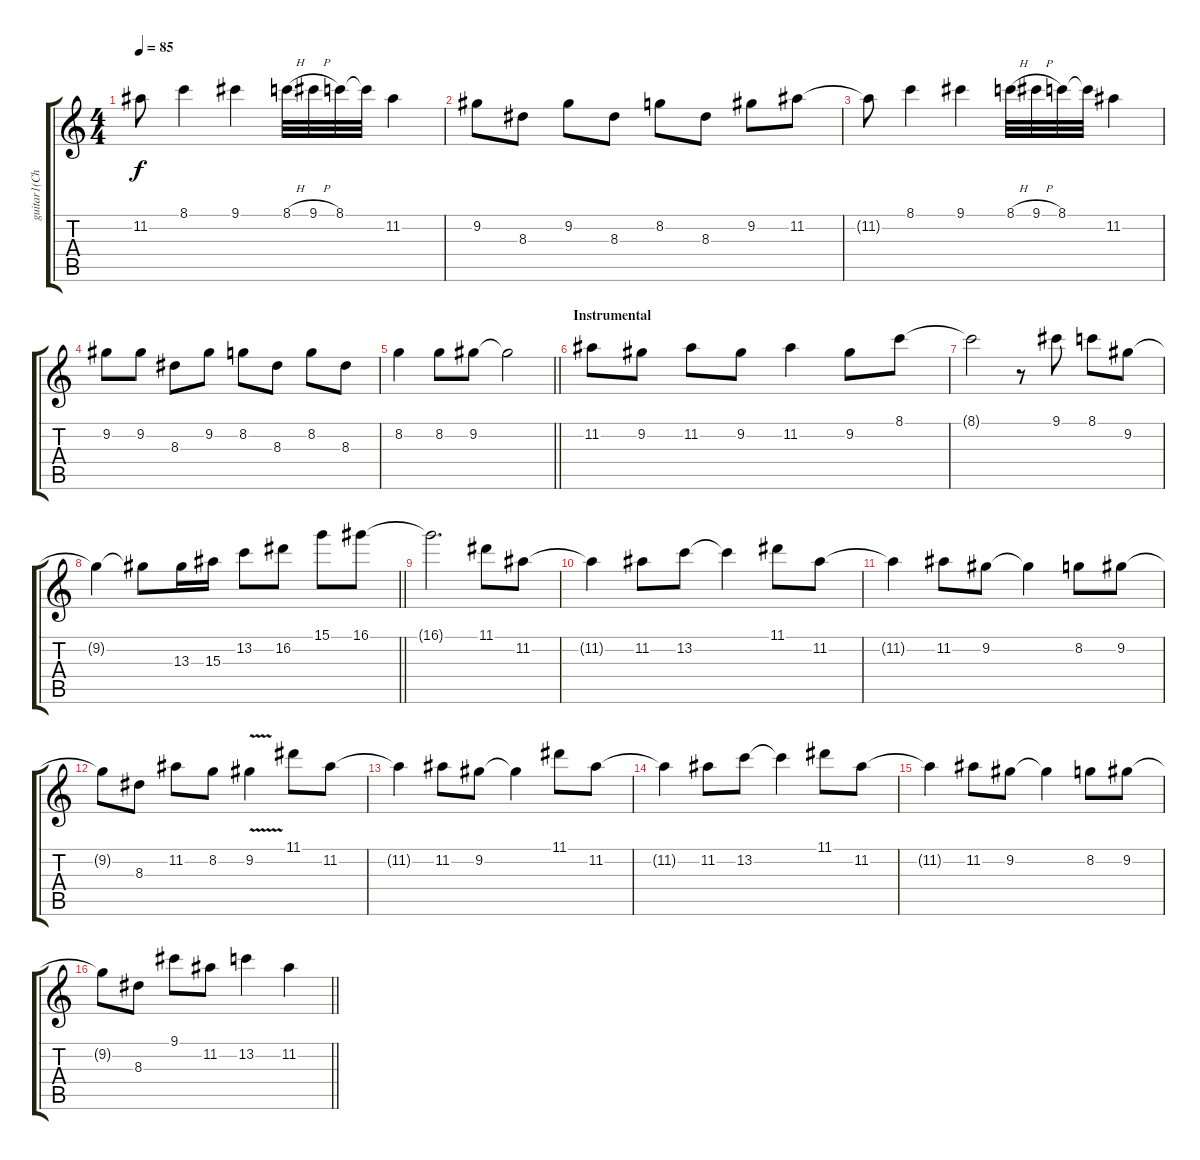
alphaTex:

\track ("guitar1(Chorus Effect)" "guitar1(Ch") {instrument acousticguitarsteel}
\staff {score tabs}
\tuning (E4 B3 G3 D3 A2 E2) {hide}
\ts (4 4)
\tempo 85
\clef g2
\ks c
11.2{t}.8{dy f} 8.1.4 9.1.4 8.1{h}.32 9.1{h}.32 8.1.32 8.1{t}.32 11.2.4 |
9.2.8 8.3.8 9.2.8 8.3.8 8.2.8 8.3.8 9.2.8 11.2.8 |
11.2{t}.8 8.1.4 9.1.4 8.1{h}.32 9.1{h}.32 8.1.32 8.1{t}.32 11.2.4 |
9.2.8 9.2.8 8.3.8 9.2.8 8.2.8 8.3.8 8.2.8 8.3.8 |
\barLineRight lightlight
8.2.4 8.2.8 9.2.8 9.2{t}.2 |
\section ("" "Instrumental")
11.2.8 9.2.8 11.2.8 9.2.8 11.2.4 9.2.8 8.1.8 |
8.1{t}.2 r.8 9.1.8 8.1.8 9.2.8 |
\barLineRight lightlight
9.2{t}.4 9.2{t}.8 13.3.16 15.3.16 13.2.8 16.2.8 15.1.8 16.1.8 |
16.1{t}.2{d} 11.1.8 11.2.8 |
11.2{t}.4 11.2.8 13.2.8 13.2{t}.4 11.1.8 11.2.8 |
11.2{t}.4 11.2.8 9.2.8 9.2{t}.4 8.2.8 9.2.8 |
9.2{t}.8 8.3.8 11.2.8 8.2.8 9.2{v}.4 11.1.8 11.2.8 |
11.2{t}.4 11.2.8 9.2.8 9.2{t}.4 11.1.8 11.2.8 |
11.2{t}.4 11.2.8 13.2.8 13.2{t}.4 11.1.8 11.2.8 |
11.2{t}.4 11.2.8 9.2.8 9.2{t}.4 8.2.8 9.2.8 |
\barLineRight lightlight
9.2{t}.8 8.3.8 9.1.8 11.2.8 13.2.4 11.2.4
